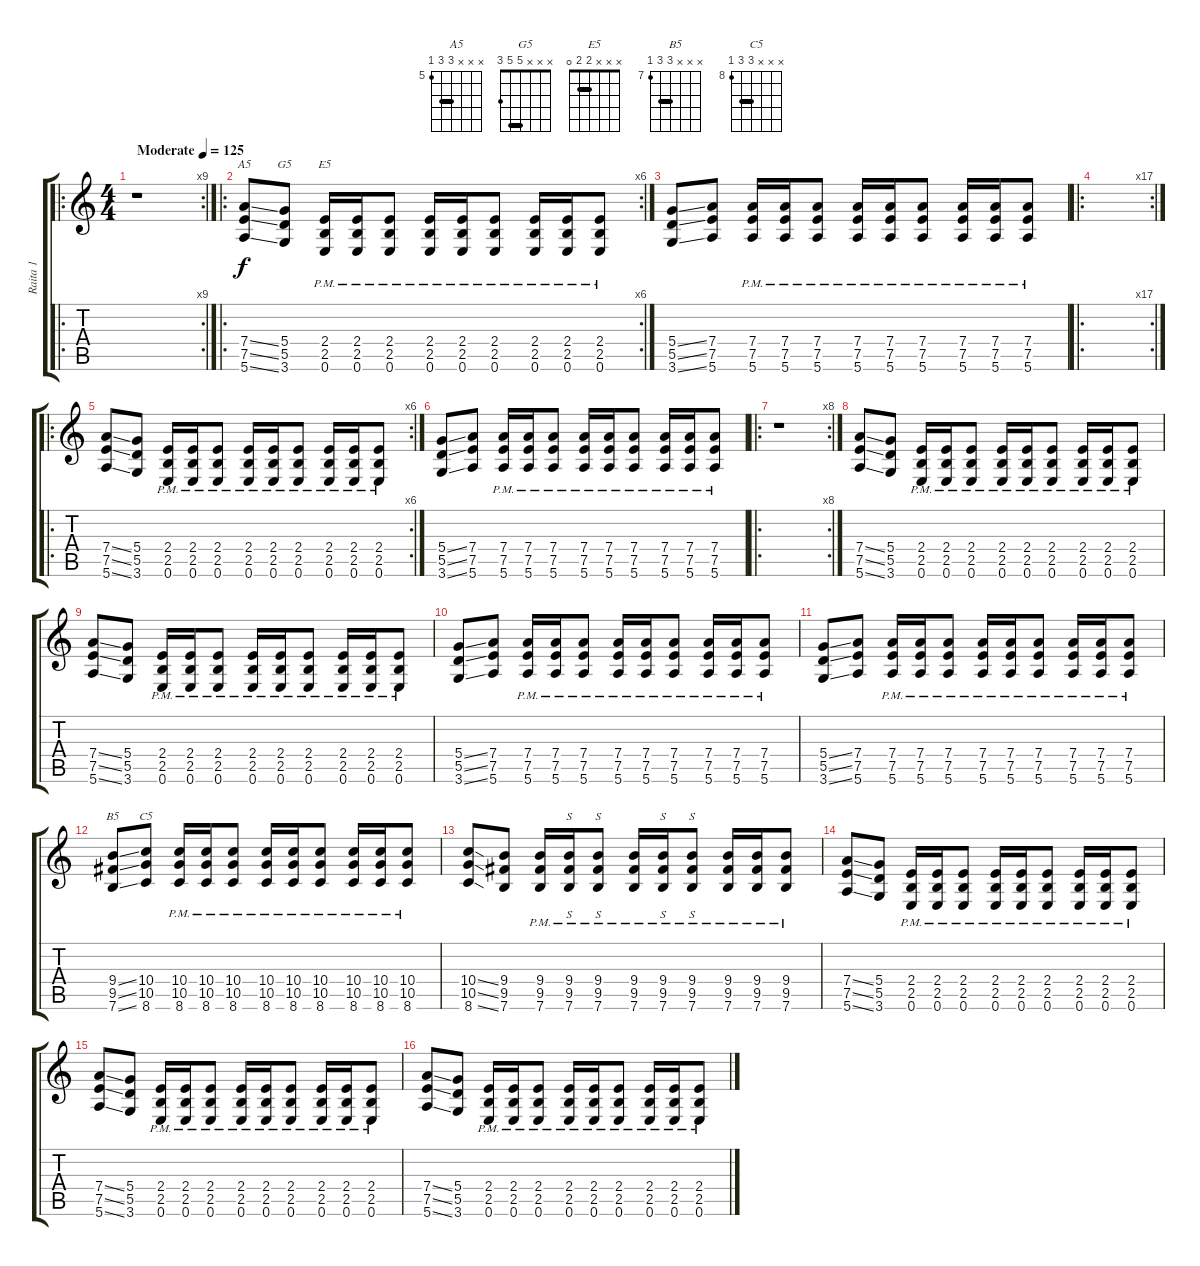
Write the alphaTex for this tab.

\track ("Raita 1" "Raita 1") {instrument distortionguitar}
\staff {score tabs}
\tuning (E4 B3 G3 D3 A2 E2) {hide}
\chord ("A5" x x x 7 7 5) {firstfret 5 barre 7}
\chord ("G5" x x x 5 5 3) {barre 5}
\chord ("E5" x x x 2 2 0) {barre 2}
\chord ("B5" x x x 9 9 7) {firstfret 7 barre 9}
\chord ("C5" x x x 10 10 8) {firstfret 8 barre 10}
\ro
\rc 9
\ts (4 4)
\tempo (125 "Moderate")
\clef g2
\ks c
r.1{dy f instrument distortionguitar} |
\ro
\rc 6
(7.4{ss} 7.5{ss} 5.6{ss}).8{ch "A5"} (5.4 5.5 3.6).8{ch "G5"} (2.4{pm} 2.5{pm} 0.6{pm}).16{ch "E5"} (2.4{pm} 2.5{pm} 0.6{pm}).16 (2.4{pm} 2.5{pm} 0.6{pm}).8 (2.4{pm} 2.5{pm} 0.6{pm}).16 (2.4{pm} 2.5{pm} 0.6{pm}).16 (2.4{pm} 2.5{pm} 0.6{pm}).8 (2.4{pm} 2.5{pm} 0.6{pm}).16 (2.4{pm} 2.5{pm} 0.6{pm}).16 (2.4{pm} 2.5{pm} 0.6{pm}).8 |
(5.4{ss} 5.5{ss} 3.6{ss}).8 (7.4 7.5 5.6).8 (7.4{pm} 7.5{pm} 5.6{pm}).16 (7.4{pm} 7.5{pm} 5.6{pm}).16 (7.4{pm} 7.5{pm} 5.6{pm}).8 (7.4{pm} 7.5{pm} 5.6{pm}).16 (7.4{pm} 7.5{pm} 5.6{pm}).16 (7.4{pm} 7.5{pm} 5.6{pm}).8 (7.4{pm} 7.5{pm} 5.6{pm}).16 (7.4{pm} 7.5{pm} 5.6{pm}).16 (7.4{pm} 7.5{pm} 5.6{pm}).8 |
\ro
\rc 17
|
\ro
\rc 6
(7.4{ss} 7.5{ss} 5.6{ss}).8 (5.4 5.5 3.6).8 (2.4{pm} 2.5{pm} 0.6{pm}).16 (2.4{pm} 2.5{pm} 0.6{pm}).16 (2.4{pm} 2.5{pm} 0.6{pm}).8 (2.4{pm} 2.5{pm} 0.6{pm}).16 (2.4{pm} 2.5{pm} 0.6{pm}).16 (2.4{pm} 2.5{pm} 0.6{pm}).8 (2.4{pm} 2.5{pm} 0.6{pm}).16 (2.4{pm} 2.5{pm} 0.6{pm}).16 (2.4{pm} 2.5{pm} 0.6{pm}).8 |
(5.4{ss} 5.5{ss} 3.6{ss}).8 (7.4 7.5 5.6).8 (7.4{pm} 7.5{pm} 5.6{pm}).16 (7.4{pm} 7.5{pm} 5.6{pm}).16 (7.4{pm} 7.5{pm} 5.6{pm}).8 (7.4{pm} 7.5{pm} 5.6{pm}).16 (7.4{pm} 7.5{pm} 5.6{pm}).16 (7.4{pm} 7.5{pm} 5.6{pm}).8 (7.4{pm} 7.5{pm} 5.6{pm}).16 (7.4{pm} 7.5{pm} 5.6{pm}).16 (7.4{pm} 7.5{pm} 5.6{pm}).8 |
\ro
\rc 8
r.1 |
(7.4{ss} 7.5{ss} 5.6{ss}).8 (5.4 5.5 3.6).8 (2.4{pm} 2.5{pm} 0.6{pm}).16 (2.4{pm} 2.5{pm} 0.6{pm}).16 (2.4{pm} 2.5{pm} 0.6{pm}).8 (2.4{pm} 2.5{pm} 0.6{pm}).16 (2.4{pm} 2.5{pm} 0.6{pm}).16 (2.4{pm} 2.5{pm} 0.6{pm}).8 (2.4{pm} 2.5{pm} 0.6{pm}).16 (2.4{pm} 2.5{pm} 0.6{pm}).16 (2.4{pm} 2.5{pm} 0.6{pm}).8 |
(7.4{ss} 7.5{ss} 5.6{ss}).8 (5.4 5.5 3.6).8 (2.4{pm} 2.5{pm} 0.6{pm}).16 (2.4{pm} 2.5{pm} 0.6{pm}).16 (2.4{pm} 2.5{pm} 0.6{pm}).8 (2.4{pm} 2.5{pm} 0.6{pm}).16 (2.4{pm} 2.5{pm} 0.6{pm}).16 (2.4{pm} 2.5{pm} 0.6{pm}).8 (2.4{pm} 2.5{pm} 0.6{pm}).16 (2.4{pm} 2.5{pm} 0.6{pm}).16 (2.4{pm} 2.5{pm} 0.6{pm}).8 |
(5.4{ss} 5.5{ss} 3.6{ss}).8 (7.4 7.5 5.6).8 (7.4{pm} 7.5{pm} 5.6{pm}).16 (7.4{pm} 7.5{pm} 5.6{pm}).16 (7.4{pm} 7.5{pm} 5.6{pm}).8 (7.4{pm} 7.5{pm} 5.6{pm}).16 (7.4{pm} 7.5{pm} 5.6{pm}).16 (7.4{pm} 7.5{pm} 5.6{pm}).8 (7.4{pm} 7.5{pm} 5.6{pm}).16 (7.4{pm} 7.5{pm} 5.6{pm}).16 (7.4{pm} 7.5{pm} 5.6{pm}).8 |
(5.4{ss} 5.5{ss} 3.6{ss}).8 (7.4 7.5 5.6).8 (7.4{pm} 7.5{pm} 5.6{pm}).16 (7.4{pm} 7.5{pm} 5.6{pm}).16 (7.4{pm} 7.5{pm} 5.6{pm}).8 (7.4{pm} 7.5{pm} 5.6{pm}).16 (7.4{pm} 7.5{pm} 5.6{pm}).16 (7.4{pm} 7.5{pm} 5.6{pm}).8 (7.4{pm} 7.5{pm} 5.6{pm}).16 (7.4{pm} 7.5{pm} 5.6{pm}).16 (7.4{pm} 7.5{pm} 5.6{pm}).8 |
(9.4{ss} 9.5{ss} 7.6{ss}).8{ch "B5"} (10.4 10.5 8.6).8{ch "C5"} (10.4{pm} 10.5{pm} 8.6{pm}).16 (10.4{pm} 10.5{pm} 8.6{pm}).16 (10.4{pm} 10.5{pm} 8.6{pm}).8 (10.4{pm} 10.5{pm} 8.6{pm}).16 (10.4{pm} 10.5{pm} 8.6{pm}).16 (10.4{pm} 10.5{pm} 8.6{pm}).8 (10.4{pm} 10.5{pm} 8.6{pm}).16 (10.4{pm} 10.5{pm} 8.6{pm}).16 (10.4{pm} 10.5{pm} 8.6{pm}).8 |
(10.4{ss} 10.5{ss} 8.6{ss}).8 (9.4 9.5 7.6).8 (9.4{pm} 9.5{pm} 7.6{pm}).16 (9.4{pm} 9.5{pm} 7.6{pm}).16{s} (9.4{pm} 9.5{pm} 7.6{pm}).8{s} (9.4{pm} 9.5{pm} 7.6{pm}).16 (9.4{pm} 9.5{pm} 7.6{pm}).16{s} (9.4{pm} 9.5{pm} 7.6{pm}).8{s} (9.4{pm} 9.5{pm} 7.6{pm}).16 (9.4{pm} 9.5{pm} 7.6{pm}).16 (9.4{pm} 9.5{pm} 7.6{pm}).8 |
(7.4{ss} 7.5{ss} 5.6{ss}).8 (5.4 5.5 3.6).8 (2.4{pm} 2.5{pm} 0.6{pm}).16 (2.4{pm} 2.5{pm} 0.6{pm}).16 (2.4{pm} 2.5{pm} 0.6{pm}).8 (2.4{pm} 2.5{pm} 0.6{pm}).16 (2.4{pm} 2.5{pm} 0.6{pm}).16 (2.4{pm} 2.5{pm} 0.6{pm}).8 (2.4{pm} 2.5{pm} 0.6{pm}).16 (2.4{pm} 2.5{pm} 0.6{pm}).16 (2.4{pm} 2.5{pm} 0.6{pm}).8 |
(7.4{ss} 7.5{ss} 5.6{ss}).8 (5.4 5.5 3.6).8 (2.4{pm} 2.5{pm} 0.6{pm}).16 (2.4{pm} 2.5{pm} 0.6{pm}).16 (2.4{pm} 2.5{pm} 0.6{pm}).8 (2.4{pm} 2.5{pm} 0.6{pm}).16 (2.4{pm} 2.5{pm} 0.6{pm}).16 (2.4{pm} 2.5{pm} 0.6{pm}).8 (2.4{pm} 2.5{pm} 0.6{pm}).16 (2.4{pm} 2.5{pm} 0.6{pm}).16 (2.4{pm} 2.5{pm} 0.6{pm}).8 |
(7.4{ss} 7.5{ss} 5.6{ss}).8 (5.4 5.5 3.6).8 (2.4{pm} 2.5{pm} 0.6{pm}).16 (2.4{pm} 2.5{pm} 0.6{pm}).16 (2.4{pm} 2.5{pm} 0.6{pm}).8 (2.4{pm} 2.5{pm} 0.6{pm}).16 (2.4{pm} 2.5{pm} 0.6{pm}).16 (2.4{pm} 2.5{pm} 0.6{pm}).8 (2.4{pm} 2.5{pm} 0.6{pm}).16 (2.4{pm} 2.5{pm} 0.6{pm}).16 (2.4{pm} 2.5{pm} 0.6{pm}).8
